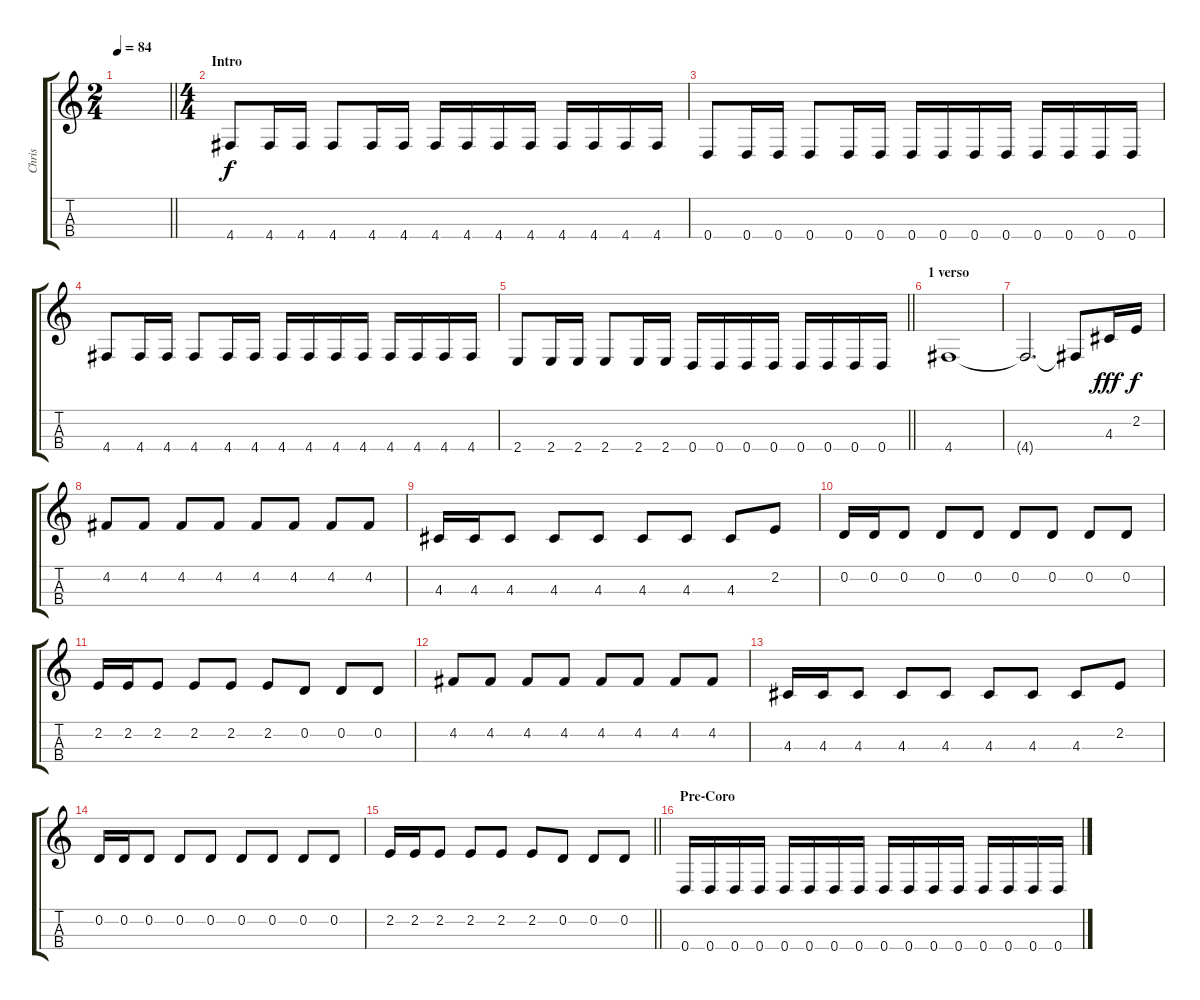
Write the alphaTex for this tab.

\track ("Chris" "Chris") {instrument electricbassfinger}
\staff {score tabs}
\tuning (G3 D3 A2 D2) {hide}
\ts (2 4)
\tempo 84
\clef g2
\barLineRight lightlight
\ks c
|
\ts (4 4)
\section ("" "Intro")
4.4.8 4.4.16 4.4.16 4.4.8 4.4.16 4.4.16 4.4.16 4.4.16 4.4.16 4.4.16 4.4.16 4.4.16 4.4.16 4.4.16 |
0.4.8 0.4.16 0.4.16 0.4.8 0.4.16 0.4.16 0.4.16 0.4.16 0.4.16 0.4.16 0.4.16 0.4.16 0.4.16 0.4.16 |
4.4.8 4.4.16 4.4.16 4.4.8 4.4.16 4.4.16 4.4.16 4.4.16 4.4.16 4.4.16 4.4.16 4.4.16 4.4.16 4.4.16 |
\barLineRight lightlight
2.4.8 2.4.16 2.4.16 2.4.8 2.4.16 2.4.16 0.4.16 0.4.16 0.4.16 0.4.16 0.4.16 0.4.16 0.4.16 0.4.16 |
\section ("" "1 verso")
4.4.1 |
4.4{t}.2{d} 4.4{t}.8 4.3.16{dy fff} 2.2.16{dy f} |
4.2.8 4.2.8 4.2.8 4.2.8 4.2.8 4.2.8 4.2.8 4.2.8 |
4.3.16 4.3.16 4.3.8 4.3.8 4.3.8 4.3.8 4.3.8 4.3.8 2.2.8 |
0.2.16 0.2.16 0.2.8 0.2.8 0.2.8 0.2.8 0.2.8 0.2.8 0.2.8 |
2.2.16 2.2.16 2.2.8 2.2.8 2.2.8 2.2.8 0.2.8 0.2.8 0.2.8 |
4.2.8 4.2.8 4.2.8 4.2.8 4.2.8 4.2.8 4.2.8 4.2.8 |
4.3.16 4.3.16 4.3.8 4.3.8 4.3.8 4.3.8 4.3.8 4.3.8 2.2.8 |
0.2.16 0.2.16 0.2.8 0.2.8 0.2.8 0.2.8 0.2.8 0.2.8 0.2.8 |
\barLineRight lightlight
2.2.16 2.2.16 2.2.8 2.2.8 2.2.8 2.2.8 0.2.8 0.2.8 0.2.8 |
\section ("" "Pre-Coro")
0.4.16 0.4.16 0.4.16 0.4.16 0.4.16 0.4.16 0.4.16 0.4.16 0.4.16 0.4.16 0.4.16 0.4.16 0.4.16 0.4.16 0.4.16 0.4.16
